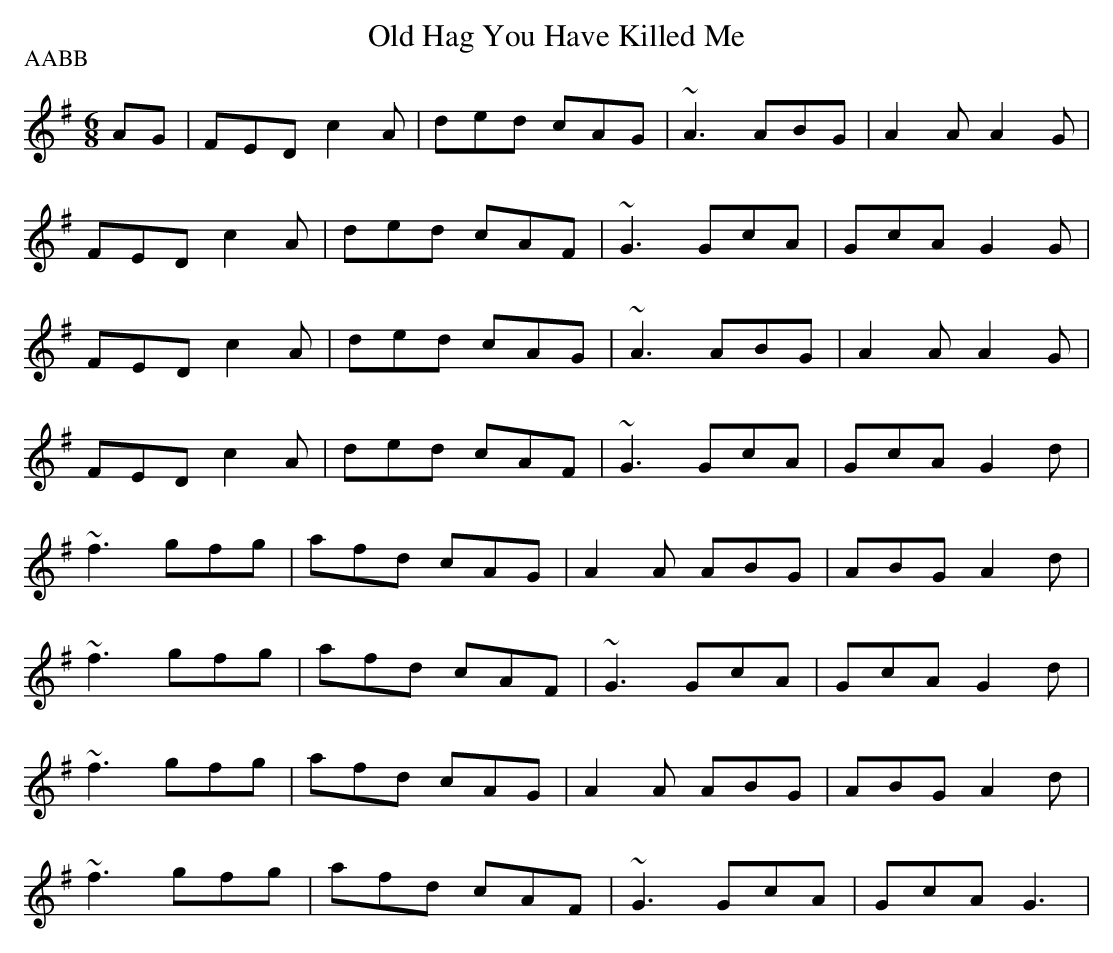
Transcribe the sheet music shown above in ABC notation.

X:1
T:Old Hag You Have Killed Me
P:AABB
M:6/8
L:1/8
K:G
AG|FED c2A|ded cAG|~A3 ABG|A2A A2G|!
FED c2A|ded cAF|~G3 GcA|GcA G2G|!
FED c2A|ded cAG|~A3 ABG|A2A A2G|!
FED c2A|ded cAF|~G3 GcA|GcA G2d|!
~f3 gfg|afd cAG|A2A ABG|ABG A2d|!
~f3 gfg|afd cAF|~G3 GcA|GcA G2d|!
~f3 gfg|afd cAG|A2A ABG|ABG A2d|!
~f3 gfg|afd cAF|~G3 GcA|GcA G3|!
